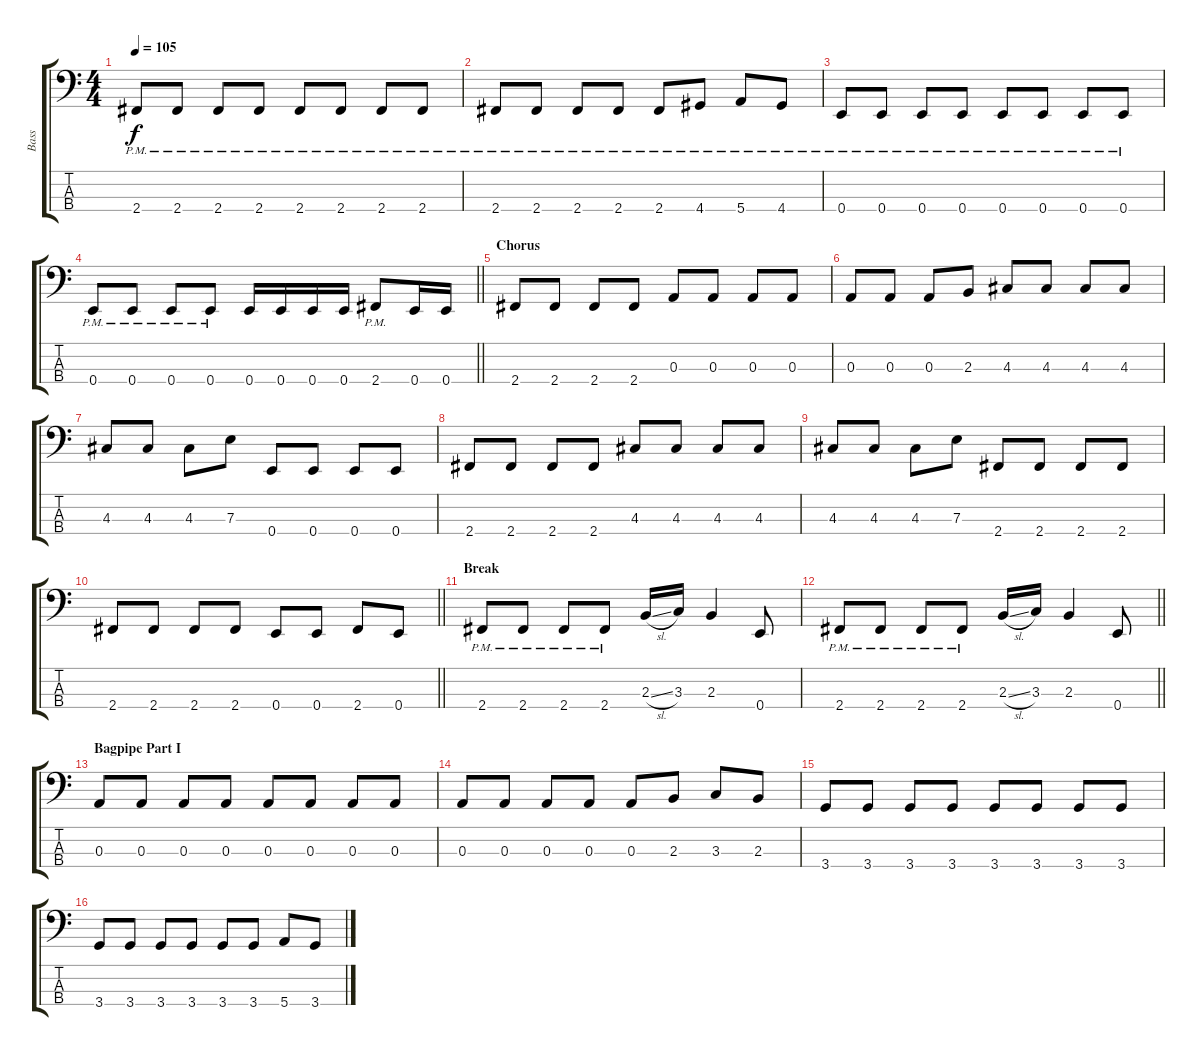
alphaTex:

\track ("Bass" "Bass") {instrument electricbasspick}
\staff {score tabs}
\tuning (G2 D2 A1 E1) {hide}
\ts (4 4)
\tempo 105
\clef f4
\ks c
2.4{pm}.8{dy f} 2.4{pm}.8 2.4{pm}.8 2.4{pm}.8 2.4{pm}.8 2.4{pm}.8 2.4{pm}.8 2.4{pm}.8 |
2.4{pm}.8 2.4{pm}.8 2.4{pm}.8 2.4{pm}.8 2.4{pm}.8 4.4{pm}.8 5.4{pm}.8 4.4{pm}.8 |
0.4{pm}.8 0.4{pm}.8 0.4{pm}.8 0.4{pm}.8 0.4{pm}.8 0.4{pm}.8 0.4{pm}.8 0.4{pm}.8 |
\barLineRight lightlight
0.4{pm}.8 0.4{pm}.8 0.4{pm}.8 0.4{pm}.8 0.4.16 0.4.16 0.4.16 0.4.16 2.4{pm}.8 0.4.16 0.4.16 |
\section ("" "Chorus")
2.4.8 2.4.8 2.4.8 2.4.8 0.3.8 0.3.8 0.3.8 0.3.8 |
0.3.8 0.3.8 0.3.8 2.3.8 4.3.8 4.3.8 4.3.8 4.3.8 |
4.3.8 4.3.8 4.3.8 7.3.8 0.4.8 0.4.8 0.4.8 0.4.8 |
2.4.8 2.4.8 2.4.8 2.4.8 4.3.8 4.3.8 4.3.8 4.3.8 |
4.3.8 4.3.8 4.3.8 7.3.8 2.4.8 2.4.8 2.4.8 2.4.8 |
\barLineRight lightlight
2.4.8 2.4.8 2.4.8 2.4.8 0.4.8 0.4.8 2.4.8 0.4.8 |
\section ("" "Break")
2.4{pm}.8 2.4{pm}.8 2.4{pm}.8 2.4{pm}.8 2.3{sl}.16 3.3.16 2.3.4 0.4.8 |
\barLineRight lightlight
2.4{pm}.8 2.4{pm}.8 2.4{pm}.8 2.4{pm}.8 2.3{sl}.16 3.3.16 2.3.4 0.4.8 |
\section ("" "Bagpipe Part I")
0.3.8 0.3.8 0.3.8 0.3.8 0.3.8 0.3.8 0.3.8 0.3.8 |
0.3.8 0.3.8 0.3.8 0.3.8 0.3.8 2.3.8 3.3.8 2.3.8 |
3.4.8 3.4.8 3.4.8 3.4.8 3.4.8 3.4.8 3.4.8 3.4.8 |
3.4.8 3.4.8 3.4.8 3.4.8 3.4.8 3.4.8 5.4.8 3.4.8
